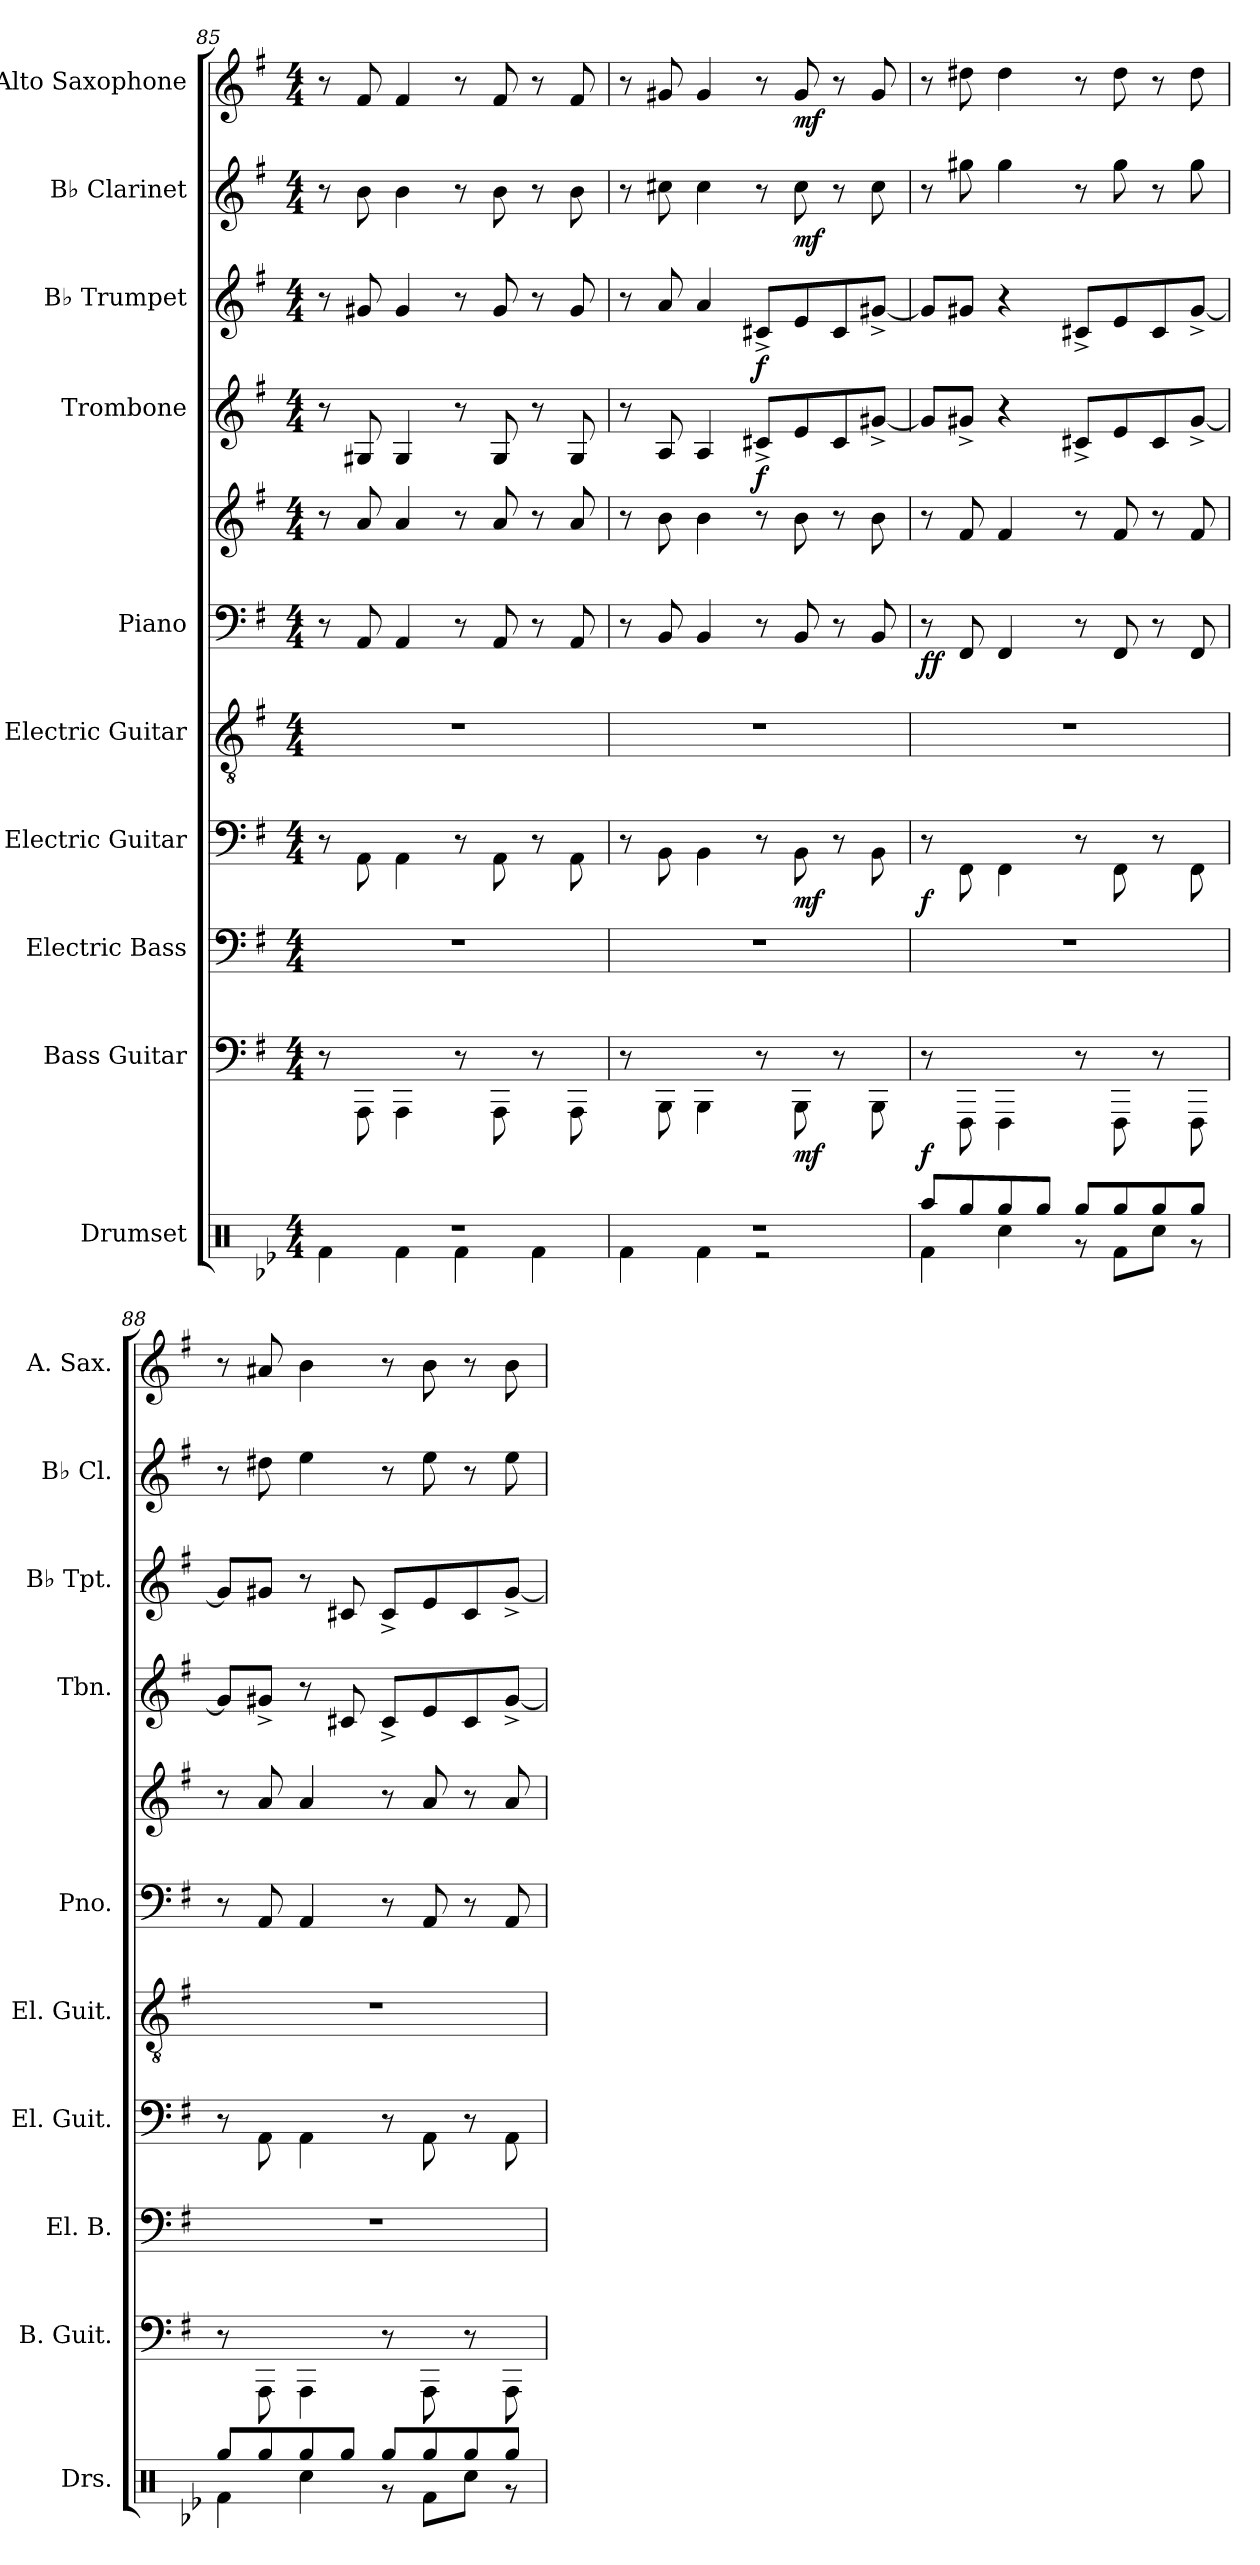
**kern	**kern	**dynam	**kern	**kern	**dynam	**kern	**kern	**kern	**dynam	**kern	**dynam	**kern	**dynam	**kern	**dynam	**kern	**dynam
*part10	*part9	*part9	*part8	*part7	*part7	*part6	*part5	*part5	*part5	*part4	*part4	*part3	*part3	*part2	*part2	*part1	*part1
*staff11	*staff10	*staff10	*staff9	*staff8	*staff8	*staff7	*staff6	*staff5	*staff5/6	*staff4	*staff4	*staff3	*staff3	*staff2	*staff2	*staff1	*staff1
*I"Drumset	*I"Bass Guitar	*	*I"Electric Bass	*I"Electric Guitar	*	*I"Electric Guitar	*I"Piano	*	*	*I"Trombone	*	*I"B♭ Trumpet	*	*I"B♭ Clarinet	*	*I"Alto Saxophone	*
*I'Drs.	*I'B. Guit.	*	*I'El. B.	*I'El. Guit.	*	*I'El. Guit.	*I'Pno.	*	*	*I'Tbn.	*	*I'B♭ Tpt.	*	*I'B♭ Cl.	*	*I'A. Sax.	*
*clefX	*	*	*clefF4	*	*	*clefGv2	*clefF4	*clefG2	*	*clefG2	*	*clefG2	*	*clefG2	*	*clefG2	*
*	*ITrd7c12	*	*ITrd7c12	*	*	*	*	*	*	*ITrd1c2	*	*ITrd1c2	*	*ITrd1c2	*	*ITrd5c9	*
*k[b-e-]	*k[f#]	*	*k[f#]	*k[f#]	*	*k[f#]	*k[f#]	*k[f#]	*	*k[b-]	*	*k[b-]	*	*k[b-]	*	*k[b-e-]	*
*M4/4	*M4/4	*	*M4/4	*M4/4	*	*M4/4	*M4/4	*M4/4	*	*M4/4	*	*M4/4	*	*M4/4	*	*M4/4	*
=85	=85	=85	=85	=85	=85	=85	=85	=85	=85	=85	=85	=85	=85	=85	=85	=85	=85
*^	*	*	*	*	*	*	*	*	*	*	*	*	*	*	*	*	*
1r	4Rf\	8r	.	1r	8r	.	1r	8r	8r	.	8r	.	8r	.	8r	.	8r	.
.	.	8AAAA\	.	.	8AA\	.	.	8AA/	8a/	.	8F#X/	.	8f#X/	.	8a\	.	8A/	.
.	4Rf\	4AAAA\	.	.	4AA\	.	.	4AA/	4a/	.	4F#/	.	4f#/	.	4a\	.	4A/	.
.	4Rf\	8r	.	.	8r	.	.	8r	8r	.	8r	.	8r	.	8r	.	8r	.
.	.	8AAAA\	.	.	8AA\	.	.	8AA/	8a/	.	8F#/	.	8f#/	.	8a\	.	8A/	.
.	4Rf\	8r	.	.	8r	.	.	8r	8r	.	8r	.	8r	.	8r	.	8r	.
.	.	8AAAA\	.	.	8AA\	.	.	8AA/	8a/	.	8F#/	.	8f#/	.	8a\	.	8A/	.
=86	=86	=86	=86	=86	=86	=86	=86	=86	=86	=86	=86	=86	=86	=86	=86	=86	=86	=86
1r	4Rf\	8r	.	1r	8r	.	1r	8r	8r	.	8r	.	8r	.	8r	.	8r	.
.	.	8BBBB\	.	.	8BB\	.	.	8BB/	8b\	.	8G/	.	8g/	.	8bn\	.	8Bn/	.
.	4Rf\	4BBBB\	.	.	4BB\	.	.	4BB/	4b\	.	4G/	.	4g/	.	4b\	.	4B/	.
!	!	!	!	!	!	!	!	!	!	!	!	!LO:DY:b	!	!LO:DY:b	!	!	!	!
.	2r	8r	.	.	8r	.	.	8r	8r	.	8Bn^/L	f	8Bn^/L	f	8r	.	8r	.
!	!	!	!LO:DY:b	!	!	!LO:DY:b	!	!	!	!LO:DY:b=2	!	!	!	!	!	!	!	!
!	!	!	!	!	!	!	!	!	!	!LO:DY:n=1:b	!	!	!	!	!	!LO:DY:b	!	!LO:DY:b
.	.	8BBBB\	mf	.	8BB\	mf	.	8BB/	8b\	mf mf	8d/	.	8d/	.	8b\	mf	8B/	mf
.	.	8r	.	.	8r	.	.	8r	8r	.	8B/	.	8B/	.	8r	.	8r	.
.	.	8BBBB\	.	.	8BB\	.	.	8BB/	8b\	.	[8f#X^/J	.	[8f#X^/J	.	8b\	.	8B/	.
!!LO:PB:g=z
=87	=87	=87	=87	=87	=87	=87	=87	=87	=87	=87	=87	=87	=87	=87	=87	=87	=87	=87
!	!	!	!LO:DY:b	!	!	!LO:DY:b	!	!	!	!LO:DY:b=2	!	!	!	!	!	!	!	!
!	!	!	!	!	!	!	!	!	!	!LO:DY:n=1:b	!	!	!	!	!	!	!	!
8Raa/L	4Rf\	8r	f	1r	8r	f	1r	8r	8r	f f	8f#/L]	.	8f#/L]	.	8r	.	8r	.
8Rgg/	.	8FFFF#\	.	.	8FF#\	.	.	8FF#/	8f#/	.	8f#X^/J	.	8f#X/J	.	8ff#X\	.	8f#X\	.
8Rgg/	4Rcc\	4FFFF#\	.	.	4FF#\	.	.	4FF#/	4f#/	.	4r	.	4r	.	4ff#\	.	4f#\	.
8Rgg/J	.	.	.	.	.	.	.	.	.	.	.	.	.	.	.	.	.	.
8Rgg/L	8r	8r	.	.	8r	.	.	8r	8r	.	8Bn^/L	.	8Bn^/L	.	8r	.	8r	.
8Rgg/	8Rf\L	8FFFF#\	.	.	8FF#\	.	.	8FF#/	8f#/	.	8d/	.	8d/	.	8ff#\	.	8f#\	.
8Rgg/	8Rcc\J	8r	.	.	8r	.	.	8r	8r	.	8B/	.	8B/	.	8r	.	8r	.
8Rgg/J	8r	8FFFF#\	.	.	8FF#\	.	.	8FF#/	8f#/	.	[8f#^/J	.	[8f#^/J	.	8ff#\	.	8f#\	.
=88	=88	=88	=88	=88	=88	=88	=88	=88	=88	=88	=88	=88	=88	=88	=88	=88	=88	=88
8Rgg/L	4Rf\	8r	.	1r	8r	.	1r	8r	8r	.	8f#/L]	.	8f#/L]	.	8r	.	8r	.
8Rgg/	.	8AAAA\	.	.	8AA\	.	.	8AA/	8a/	.	8f#X^/J	.	8f#X/J	.	8cc#X\	.	8c#X/	.
8Rgg/	4Rcc\	4AAAA\	.	.	4AA\	.	.	4AA/	4a/	.	8r	.	8r	.	4dd\	.	4d\	.
8Rgg/J	.	.	.	.	.	.	.	.	.	.	8Bn/	.	8Bn/	.	.	.	.	.
8Rgg/L	8r	8r	.	.	8r	.	.	8r	8r	.	8B^/L	.	8B^/L	.	8r	.	8r	.
8Rgg/	8Rf\L	8AAAA\	.	.	8AA\	.	.	8AA/	8a/	.	8d/	.	8d/	.	8dd\	.	8d\	.
8Rgg/	8Rcc\J	8r	.	.	8r	.	.	8r	8r	.	8B/	.	8B/	.	8r	.	8r	.
8Rgg/J	8r	8AAAA\	.	.	8AA\	.	.	8AA/	8a/	.	[8f#^/J	.	[8f#^/J	.	8dd\	.	8d\	.
*v	*v	*	*	*	*	*	*	*	*	*	*	*	*	*	*	*	*	*
=	=	=	=	=	=	=	=	=	=	=	=	=	=	=	=	=	=
*-	*-	*-	*-	*-	*-	*-	*-	*-	*-	*-	*-	*-	*-	*-	*-	*-	*-
